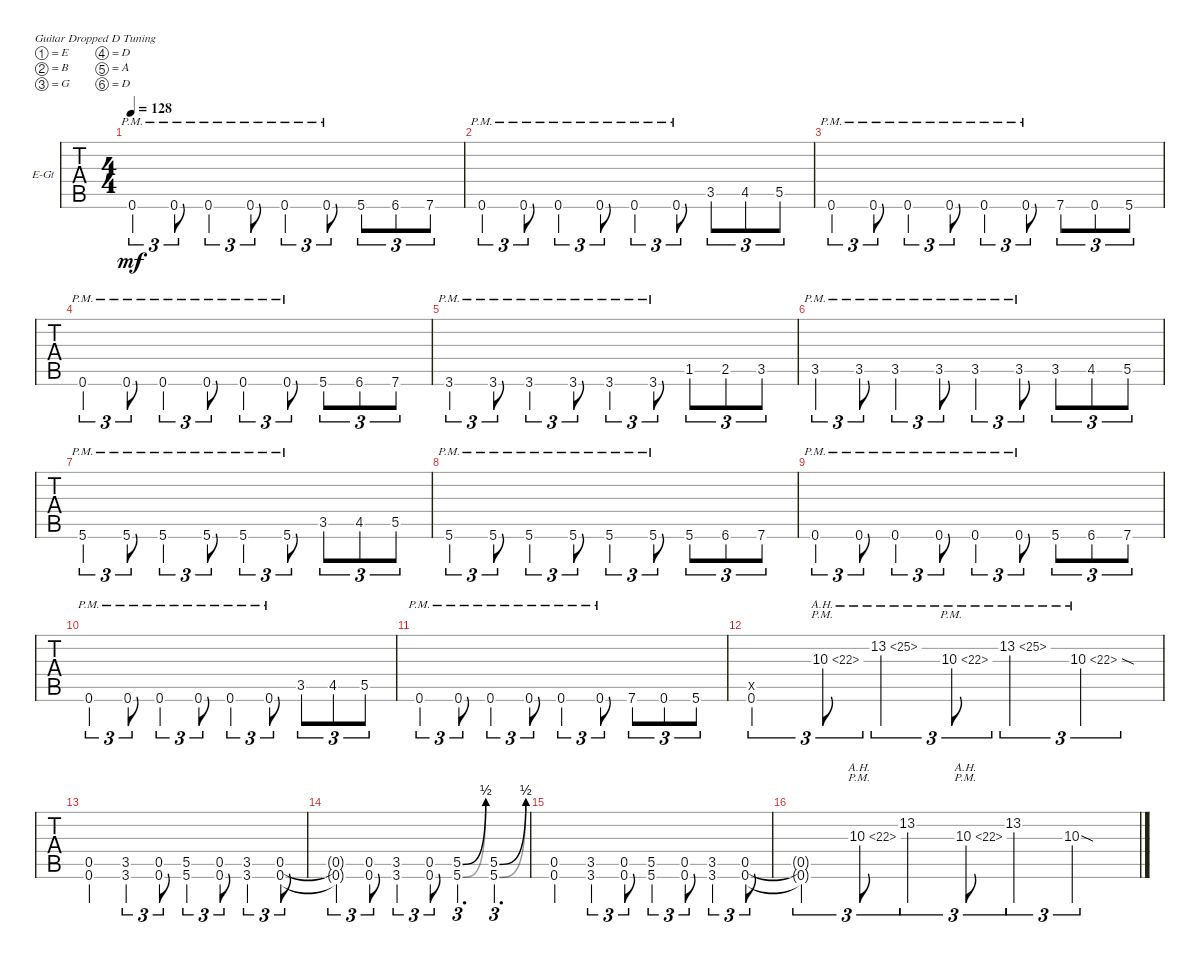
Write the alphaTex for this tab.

\defaultSystemsLayout 4
\bracketExtendMode groupsimilarinstruments
\firstSystemTrackNameOrientation horizontal
\otherSystemsTrackNameOrientation horizontal
\track ("Electric Guitar" "E-Gt") {instrument distortionguitar}
\staff {tabs}
\tuning (E4 B3 G3 D3 A2 D2)
\ts (4 4)
\tempo 128
\clef g2
\ks c
0.6{pm}.4{tu (3 2) dy mf} 0.6{pm}.8{tu (3 2)} 0.6{pm}.4{tu (3 2)} 0.6{pm}.8{tu (3 2)} 0.6{pm}.4{tu (3 2)} 0.6{pm}.8{tu (3 2)} 5.6.8{tu (3 2)} 6.6.8{tu (3 2)} 7.6.8{tu (3 2)} |
0.6{pm}.4{tu (3 2)} 0.6{pm}.8{tu (3 2)} 0.6{pm}.4{tu (3 2)} 0.6{pm}.8{tu (3 2)} 0.6{pm}.4{tu (3 2)} 0.6{pm}.8{tu (3 2)} 3.5.8{tu (3 2)} 4.5.8{tu (3 2)} 5.5.8{tu (3 2)} |
0.6{pm}.4{tu (3 2)} 0.6{pm}.8{tu (3 2)} 0.6{pm}.4{tu (3 2)} 0.6{pm}.8{tu (3 2)} 0.6{pm}.4{tu (3 2)} 0.6{pm}.8{tu (3 2)} 7.6.8{tu (3 2)} 0.6.8{tu (3 2)} 5.6.8{tu (3 2)} |
0.6{pm}.4{tu (3 2)} 0.6{pm}.8{tu (3 2)} 0.6{pm}.4{tu (3 2)} 0.6{pm}.8{tu (3 2)} 0.6{pm}.4{tu (3 2)} 0.6{pm}.8{tu (3 2)} 5.6.8{tu (3 2)} 6.6.8{tu (3 2)} 7.6.8{tu (3 2)} |
3.6{pm}.4{tu (3 2)} 3.6{pm}.8{tu (3 2)} 3.6{pm}.4{tu (3 2)} 3.6{pm}.8{tu (3 2)} 3.6{pm}.4{tu (3 2)} 3.6{pm}.8{tu (3 2)} 1.5.8{tu (3 2)} 2.5.8{tu (3 2)} 3.5.8{tu (3 2)} |
3.5{pm}.4{tu (3 2)} 3.5{pm}.8{tu (3 2)} 3.5{pm}.4{tu (3 2)} 3.5{pm}.8{tu (3 2)} 3.5{pm}.4{tu (3 2)} 3.5{pm}.8{tu (3 2)} 3.5.8{tu (3 2)} 4.5.8{tu (3 2)} 5.5.8{tu (3 2)} |
5.6{pm}.4{tu (3 2)} 5.6{pm}.8{tu (3 2)} 5.6{pm}.4{tu (3 2)} 5.6{pm}.8{tu (3 2)} 5.6{pm}.4{tu (3 2)} 5.6{pm}.8{tu (3 2)} 3.5.8{tu (3 2)} 4.5.8{tu (3 2)} 5.5.8{tu (3 2)} |
5.6{pm}.4{tu (3 2)} 5.6{pm}.8{tu (3 2)} 5.6{pm}.4{tu (3 2)} 5.6{pm}.8{tu (3 2)} 5.6{pm}.4{tu (3 2)} 5.6{pm}.8{tu (3 2)} 5.6.8{tu (3 2)} 6.6.8{tu (3 2)} 7.6.8{tu (3 2)} |
0.6{pm}.4{tu (3 2)} 0.6{pm}.8{tu (3 2)} 0.6{pm}.4{tu (3 2)} 0.6{pm}.8{tu (3 2)} 0.6{pm}.4{tu (3 2)} 0.6{pm}.8{tu (3 2)} 5.6.8{tu (3 2)} 6.6.8{tu (3 2)} 7.6.8{tu (3 2)} |
0.6{pm}.4{tu (3 2)} 0.6{pm}.8{tu (3 2)} 0.6{pm}.4{tu (3 2)} 0.6{pm}.8{tu (3 2)} 0.6{pm}.4{tu (3 2)} 0.6{pm}.8{tu (3 2)} 3.5.8{tu (3 2)} 4.5.8{tu (3 2)} 5.5.8{tu (3 2)} |
0.6{pm}.4{tu (3 2)} 0.6{pm}.8{tu (3 2)} 0.6{pm}.4{tu (3 2)} 0.6{pm}.8{tu (3 2)} 0.6{pm}.4{tu (3 2)} 0.6{pm}.8{tu (3 2)} 7.6.8{tu (3 2)} 0.6.8{tu (3 2)} 5.6.8{tu (3 2)} |
(0.6 0.5{x}).4{tu (3 2)} 10.3{ah 12 pm}.8{tu (3 2)} 13.2{ah 12}.4{tu (3 2)} 10.3{ah 12 pm}.8{tu (3 2)} 13.2{ah 12}.4{tu (3 2)} 10.3{ah 12 sod}.2{tu (3 2)} |
(0.6 0.5).4 (3.6 3.5).4{tu (3 2)} (0.6 0.5).8{tu (3 2)} (5.6 5.5).4{tu (3 2)} (0.6 0.5).8{tu (3 2)} (3.6 3.5).4{tu (3 2)} (0.6 0.5).8{tu (3 2)} |
(0.6{t} 0.5{t}).4{tu (3 2)} (0.6 0.5).8{tu (3 2)} (3.6 3.5).4{tu (3 2)} (0.6 0.5).8{tu (3 2)} (5.6{be (bend 0 0 14.399999999999999 2)} 5.5{be (bend 0 0 14.399999999999999 2)}).4{d tu (3 2)} (5.6{be (bend 0 0 14.399999999999999 2)} 5.5{be (bend 0 0 13.799999999999999 2)}).4{d tu (3 2)} |
(0.6 0.5).4 (3.6 3.5).4{tu (3 2)} (0.6 0.5).8{tu (3 2)} (5.6 5.5).4{tu (3 2)} (0.6 0.5).8{tu (3 2)} (3.6 3.5).4{tu (3 2)} (0.6 0.5).8{tu (3 2)} |
(0.6{t} 0.5{t}).4{tu (3 2)} 10.3{ah 12 pm}.8{tu (3 2)} 13.2.4{tu (3 2)} 10.3{ah 12 pm}.8{tu (3 2)} 13.2.4{tu (3 2)} 10.3{sod}.2{tu (3 2)}
